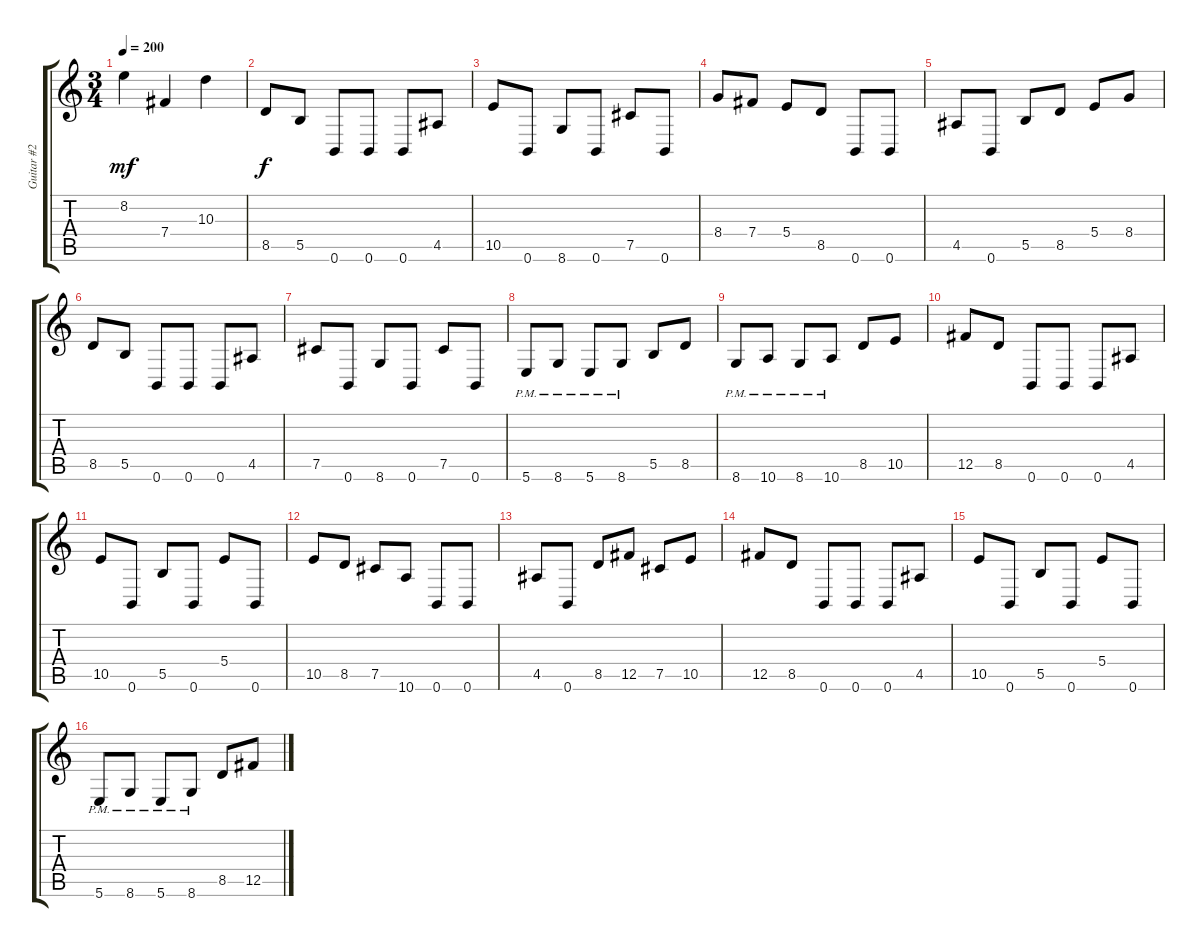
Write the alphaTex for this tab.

\track ("Guitar #2" "Guitar #2") {instrument overdrivenguitar}
\staff {score tabs}
\tuning (Db4 Ab3 E3 B2 Gb2 B1) {hide}
\ts (3 4)
\tempo 200
\clef g2
\ks c
8.2.4{dy mf} 7.4.4 10.3.4 |
8.5.8{dy f} 5.5.8 0.6.8 0.6.8 0.6.8 4.5.8 |
10.5.8 0.6.8 8.6.8 0.6.8 7.5.8 0.6.8 |
8.4.8 7.4.8 5.4.8 8.5.8 0.6.8 0.6.8 |
4.5.8 0.6.8 5.5.8 8.5.8 5.4.8 8.4.8 |
8.5.8 5.5.8 0.6.8 0.6.8 0.6.8 4.5.8 |
7.5.8 0.6.8 8.6.8 0.6.8 7.5.8 0.6.8 |
5.6{pm}.8 8.6{pm}.8 5.6{pm}.8 8.6{pm}.8 5.5.8 8.5.8 |
8.6{pm}.8 10.6{pm}.8 8.6{pm}.8 10.6{pm}.8 8.5.8 10.5.8 |
12.5.8 8.5.8 0.6.8 0.6.8 0.6.8 4.5.8 |
10.5.8 0.6.8 5.5.8 0.6.8 5.4.8 0.6.8 |
10.5.8 8.5.8 7.5.8 10.6.8 0.6.8 0.6.8 |
4.5.8 0.6.8 8.5.8 12.5.8 7.5.8 10.5.8 |
12.5.8 8.5.8 0.6.8 0.6.8 0.6.8 4.5.8 |
10.5.8 0.6.8 5.5.8 0.6.8 5.4.8 0.6.8 |
5.6{pm}.8 8.6{pm}.8 5.6{pm}.8 8.6{pm}.8 8.5.8 12.5.8
